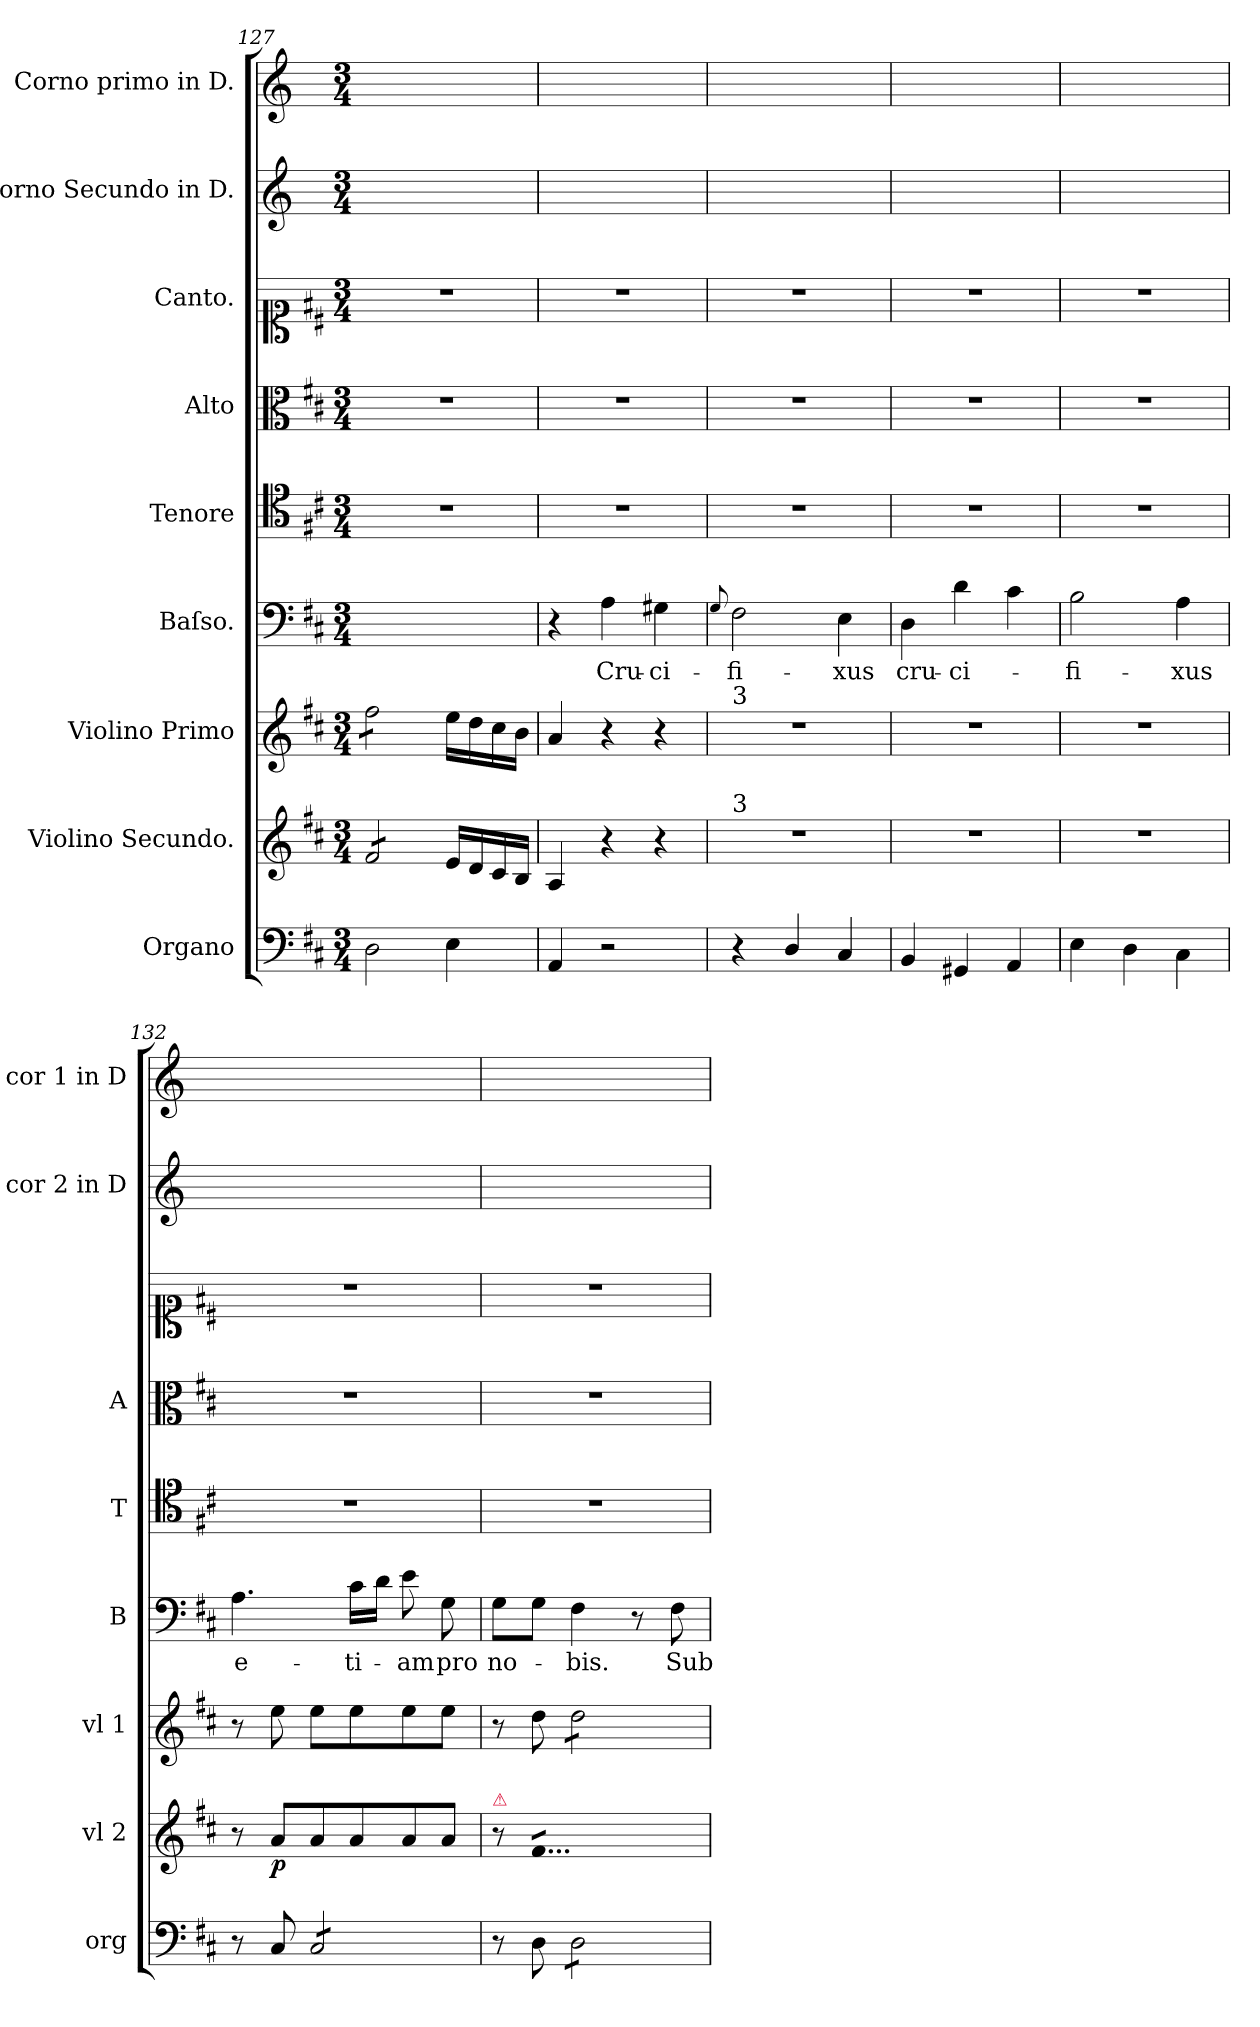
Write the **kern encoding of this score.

**kern	**kern	**dynam	**kern	**kern	**text	**kern	**kern	**kern	**kern	**kern
*part9	*part8	*part8	*part7	*part6	*part6	*part5	*part4	*part3	*part2	*part1
*staff9	*staff8	*staff8	*staff7	*staff6	*staff6	*staff5	*staff4	*staff3	*staff2	*staff1
*I"Organo	*I"Violino Secundo.	*	*I"Violino Primo	*I"Baſso.	*	*I"Tenore	*I"Alto	*I"Canto.	*I"Corno Secundo in D.	*I"Corno primo in D.
*I'org	*I'vl 2	*	*I'vl 1	*I'B	*	*I'T	*I'A	*	*I'cor 2 in D	*I'cor 1 in D
*clefF4	*clefG2	*	*clefG2	*clefF4	*	*clefC4	*clefC3	*clefC1	*clefG2	*clefG2
*	*	*	*	*	*	*	*	*	*ITrd6c10	*ITrd6c10
*k[f#c#]	*k[f#c#]	*	*k[f#c#]	*k[f#c#]	*	*k[f#c#]	*k[f#c#]	*k[f#c#]	*k[f#c#]	*k[f#c#]
*M3/4	*M3/4	*	*M3/4	*M3/4	*	*M3/4	*M3/4	*M3/4	*M3/4	*M3/4
=127	=127	=127	=127	=127	=127	=127	=127	=127	=127	=127
*	*tremolo	*	*	*	*	*	*	*	*	*
*	*	*	*tremolo	*	*	*	*	*	*	*
2D\	8f#/L	.	8ff#\L	2.ryy	.	2.r	2.r	2.r	2.ryy	2.ryy
.	8f#/	.	8ff#\	.	.	.	.	.	.	.
.	8f#/	.	8ff#\	.	.	.	.	.	.	.
.	8f#/J	.	8ff#\J	.	.	.	.	.	.	.
*	*	*	*Xtremolo	*	*	*	*	*	*	*
*	*Xtremolo	*	*	*	*	*	*	*	*	*
4E\	16e/LL	.	16ee\LL	.	.	.	.	.	.	.
.	16d/	.	16dd\	.	.	.	.	.	.	.
.	16c#/	.	16cc#\	.	.	.	.	.	.	.
.	16B/JJ	.	16b\JJ	.	.	.	.	.	.	.
=128	=128	=128	=128	=128	=128	=128	=128	=128	=128	=128
4AA/	4A/	.	4a/	4r	.	2.r	2.r	2.r	2.ryy	2.ryy
2r	4r	.	4r	4A\	Cru-	.	.	.	.	.
.	4r	.	4r	4G#X\	-ci-	.	.	.	.	.
=129	=129	=129	=129	=129	=129	=129	=129	=129	=129	=129
.	.	.	.	8qqG/	.	.	.	.	.	.
!	!	!	!LO:TX:a:t=3	!	!	!	!	!	!	!
!	!LO:TX:a:t=3	!	!	!	!	!	!	!	!	!
4r	2.r	.	2.r	2F#\	-fi-	2.r	2.r	2.r	2.ryy	2.ryy
4D/	.	.	.	.	.	.	.	.	.	.
4C#/	.	.	.	4E\	-xus	.	.	.	.	.
=130	=130	=130	=130	=130	=130	=130	=130	=130	=130	=130
4BB/	2.r	.	2.r	4D\	cru-	2.r	2.r	2.r	2.ryy	2.ryy
4GG#X/	.	.	.	4d\	-ci-	.	.	.	.	.
4AA/	.	.	.	4c#\	.	.	.	.	.	.
=131	=131	=131	=131	=131	=131	=131	=131	=131	=131	=131
4E\	2.r	.	2.r	2B\	-fi-	2.r	2.r	2.r	2.ryy	2.ryy
4D\	.	.	.	.	.	.	.	.	.	.
4C#\	.	.	.	4A\	-xus	.	.	.	.	.
=132	=132	=132	=132	=132	=132	=132	=132	=132	=132	=132
8r	8r	.	8r	4.A\	e-	2.r	2.r	2.r	2.ryy	2.ryy
!	!	!LO:DY:b	!	!	!	!	!	!	!	!
8C#/	8a/L	p	8ee\	.	.	.	.	.	.	.
*tremolo	*	*	*	*	*	*	*	*	*	*
8C#/L	8a/	.	8ee\L	.	.	.	.	.	.	.
8C#/	8a/	.	8ee\	16c#\LL	-ti-	.	.	.	.	.
.	.	.	.	16d\JJ	.	.	.	.	.	.
8C#/	8a/	.	8ee\	8e\	-am	.	.	.	.	.
8C#/J	8a/J	.	8ee\J	8G\	pro	.	.	.	.	.
*Xtremolo	*	*	*	*	*	*	*	*	*	*
=133	=133	=133	=133	=133	=133	=133	=133	=133	=133	=133
!	!LO:TX:a:color=crimson:t=⚠	!	!	!	!	!	!	!	!	!
8r	8r	.	8r	8G\L	no-	2.r	2.r	2.r	2.ryy	2.ryy
*	*tremolo	*	*	*	*	*	*	*	*	*
8D\	8f#/L	.	8dd\	8G\J	.	.	.	.	.	.
*tremolo	*	*	*	*	*	*	*	*	*	*
*	*	*	*tremolo	*	*	*	*	*	*	*
8D\L	8f#/	.	8dd\L	4F#\	-bis.	.	.	.	.	.
8D\	8f#/	.	8dd\	.	.	.	.	.	.	.
8D\	8f#/	.	8dd\	8r	.	.	.	.	.	.
8D\J	8f#/J	.	8dd\J	8F#\	Sub	.	.	.	.	.
*	*	*	*Xtremolo	*	*	*	*	*	*	*
*	*Xtremolo	*	*	*	*	*	*	*	*	*
*Xtremolo	*	*	*	*	*	*	*	*	*	*
=	=	=	=	=	=	=	=	=	=	=
*-	*-	*-	*-	*-	*-	*-	*-	*-	*-	*-
